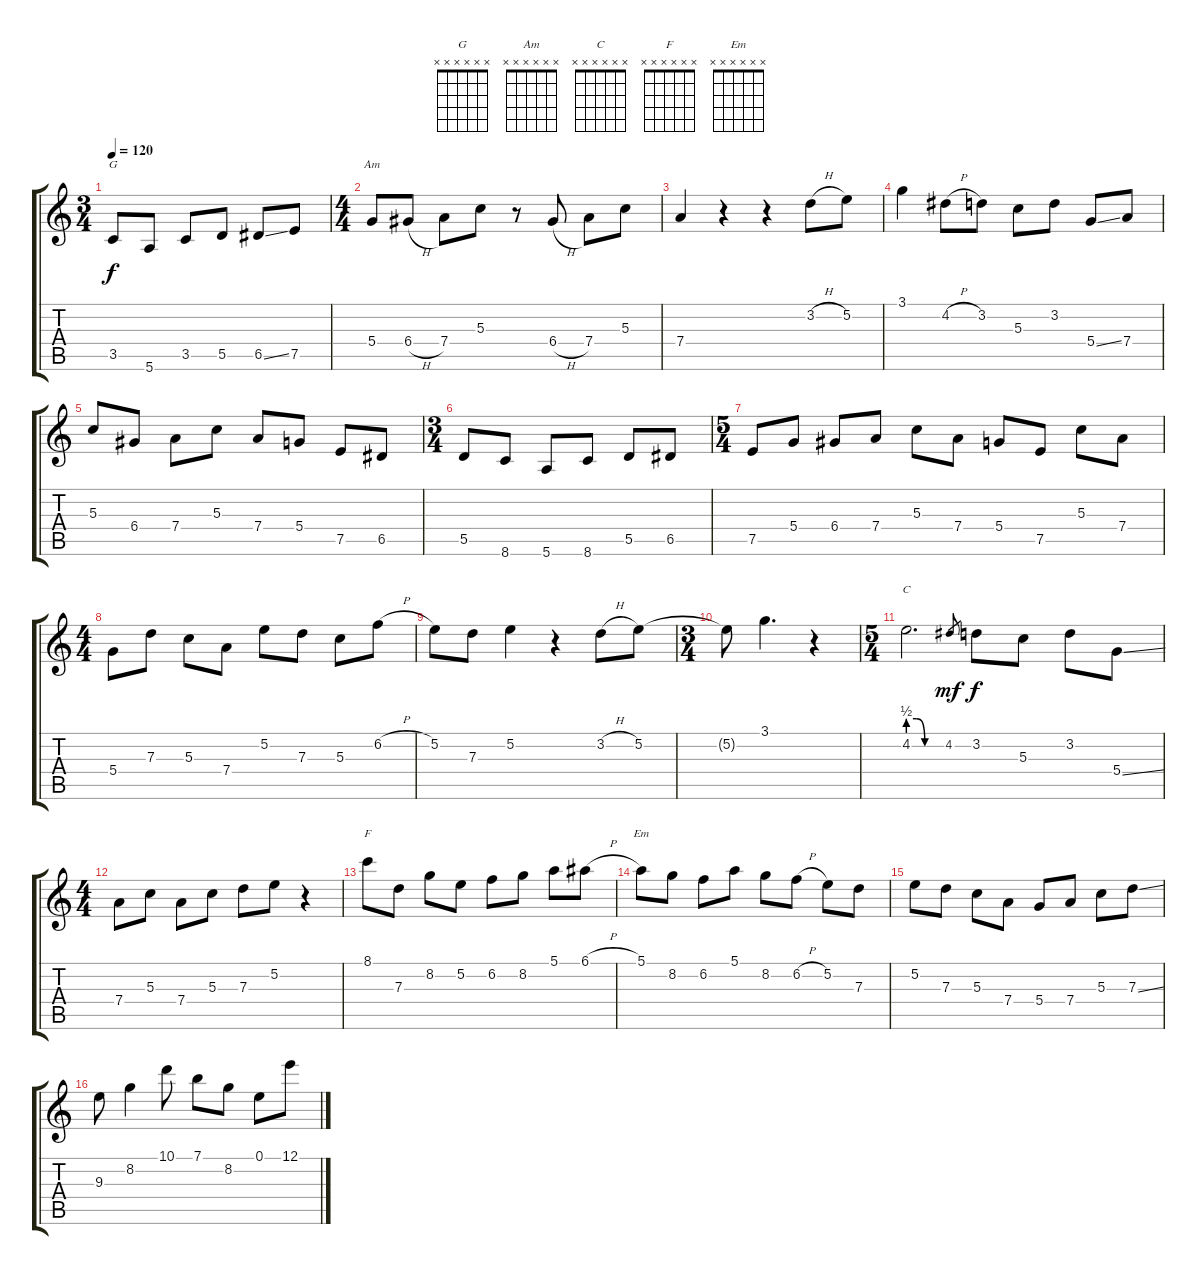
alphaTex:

\track "" {instrument acousticguitarnylon}
\staff {score tabs}
\tuning (E4 B3 G3 D3 A2 E2) {hide}
\chord ("G" x x x x x x)
\chord ("Am" x x x x x x)
\chord ("C" x x x x x x)
\chord ("F" x x x x x x)
\chord ("Em" x x x x x x)
\ts (3 4)
\tempo 120
\clef g2
\ks c
3.5.8{ch "G" dy f} 5.6.8 3.5.8 5.5.8 6.5{ss}.8 7.5.8 |
\ts (4 4)
5.4.8{ch "Am"} 6.4{h}.8 7.4.8 5.3.8 r.8 6.4{h}.8 7.4.8 5.3.8 |
7.4.4 r.4 r.4 3.2{h}.8 5.2.8 |
3.1.4 4.2{h}.8 3.2.8 5.3.8 3.2.8 5.4{ss}.8 7.4.8 |
5.3.8 6.4.8 7.4.8 5.3.8 7.4.8 5.4.8 7.5.8 6.5.8 |
\ts (3 4)
5.5.8 8.6.8 5.6.8 8.6.8 5.5.8 6.5.8 |
\ts (5 4)
7.5.8 5.4.8 6.4.8 7.4.8 5.3.8 7.4.8 5.4.8 7.5.8 5.3.8 7.4.8 |
\ts (4 4)
5.4.8 7.3.8 5.3.8 7.4.8 5.2.8 7.3.8 5.3.8 6.2{h}.8 |
5.2.8 7.3.8 5.2.4 r.4 3.2{h}.8 5.2.8 |
\ts (3 4)
5.2{t}.8 3.1.4{d} r.4 |
\ts (5 4)
4.2{be (custom 0 2 15 2 30 0 60 0)}.2{d ch "C"} 4.2.8{gr dy mf} 3.2.8{dy f} 5.3.8 3.2.8 5.4{ss}.8 |
\ts (4 4)
7.4.8 5.3.8 7.4.8 5.3.8 7.3.8 5.2.8 r.4 |
8.1.8{ch "F"} 7.3.8 8.2.8 5.2.8 6.2.8 8.2.8 5.1.8 6.1{h}.8 |
5.1.8{ch "Em"} 8.2.8 6.2.8 5.1.8 8.2.8 6.2{h}.8 5.2.8 7.3.8 |
5.2.8 7.3.8 5.3.8 7.4.8 5.4.8 7.4.8 5.3.8 7.3{ss}.8 |
9.3.8 8.2.4 10.1.8 7.1.8 8.2.8 0.1.8 12.1.8
